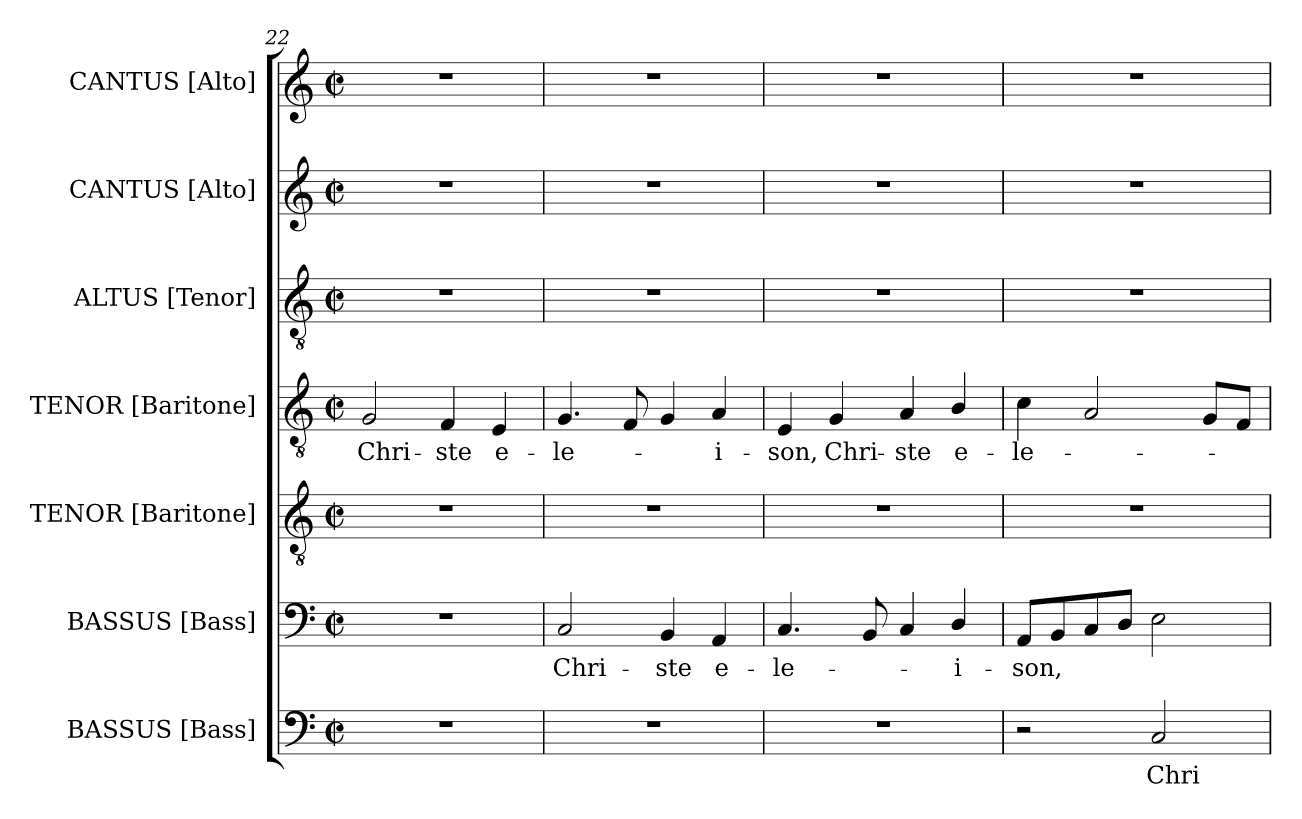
**kern	**text	**kern	**text	**kern	**kern	**text	**kern	**kern	**kern
*part7	*part7	*part6	*part6	*part5	*part4	*part4	*part3	*part2	*part1
*staff7	*staff7	*staff6	*staff6	*staff5	*staff4	*staff4	*staff3	*staff2	*staff1
*I"BASSUS [Bass]	*	*I"BASSUS [Bass]	*	*I"TENOR [Baritone]	*I"TENOR [Baritone]	*	*I"ALTUS [Tenor]	*I"CANTUS [Alto]	*I"CANTUS [Alto]
*I'B.	*	*I'B.	*	*I'Bar.	*I'Bar.	*	*I'T.	*I'A.	*I'A.
!!LO:LB:g=z
*clefF4	*	*clefF4	*	*clefGv2	*clefGv2	*	*clefGv2	*clefG2	*clefG2
*	*	*	*	*ITrd7c12	*ITrd7c12	*	*ITrd7c12	*	*
*k[]	*	*k[]	*	*k[]	*k[]	*	*k[]	*k[]	*k[]
*C:	*	*C:	*	*C:	*C:	*	*C:	*C:	*C:
*M2/2	*	*M2/2	*	*M2/2	*M2/2	*	*M2/2	*M2/2	*M2/2
*met(c|)	*	*met(c|)	*	*met(c|)	*met(c|)	*	*met(c|)	*met(c|)	*met(c|)
=22	=22	=22	=22	=22	=22	=22	=22	=22	=22
!	!	!	!	!	!	!LO:LY:b:color=#000000	!	!	!
1r	.	1r	.	1r	2GGi/	Chri-	1r	1r	1r
!	!	!	!	!	!	!LO:LY:b:color=#000000	!	!	!
.	.	.	.	.	4FFi/	-ste	.	.	.
!	!	!	!	!	!	!LO:LY:b:color=#000000	!	!	!
.	.	.	.	.	4EEi/	e-	.	.	.
=23	=23	=23	=23	=23	=23	=23	=23	=23	=23
!	!	!	!LO:LY:b:color=#000000	!	!	!	!	!	!
!	!	!	!	!	!	!LO:LY:b:color=#000000	!	!	!
1r	.	2Ci/	Chri-	1r	4.GGi/	-le-	1r	1r	1r
.	.	.	.	.	8FFi/	.	.	.	.
!	!	!	!LO:LY:b:color=#000000	!	!	!	!	!	!
.	.	4BBi/	-ste	.	4GGi/	.	.	.	.
!	!	!	!LO:LY:b:color=#000000	!	!	!	!	!	!
!	!	!	!	!	!	!LO:LY:b:color=#000000	!	!	!
.	.	4AAi/	e-	.	4AAi/	-i-	.	.	.
=24	=24	=24	=24	=24	=24	=24	=24	=24	=24
!	!	!	!LO:LY:b:color=#000000	!	!	!	!	!	!
!	!	!	!	!	!	!LO:LY:b:color=#000000	!	!	!
1r	.	4.Ci/	-le-	1r	4EEi/	-son,	1r	1r	1r
!	!	!	!	!	!	!LO:LY:b:color=#000000	!	!	!
.	.	.	.	.	4GGi/	Chri-	.	.	.
.	.	8BBi/	.	.	.	.	.	.	.
!	!	!	!	!	!	!LO:LY:b:color=#000000	!	!	!
.	.	4Ci/	.	.	4AAi/	-ste	.	.	.
!	!	!	!LO:LY:b:color=#000000	!	!	!	!	!	!
!	!	!	!	!	!	!LO:LY:b:color=#000000	!	!	!
.	.	4Di/	-i-	.	4BBi/	e-	.	.	.
=25	=25	=25	=25	=25	=25	=25	=25	=25	=25
!	!	!	!LO:LY:b:color=#000000	!	!	!	!	!	!
!	!	!	!	!	!	!LO:LY:b:color=#000000	!	!	!
2r	.	8AAi/L	-son,	1r	4Ci\	-le-	1r	1r	1r
.	.	8BBi/	.	.	.	.	.	.	.
.	.	8Ci/	.	.	2AAi/	.	.	.	.
.	.	8Di/J	.	.	.	.	.	.	.
!	!LO:LY:b:color=#000000	!	!	!	!	!	!	!	!
2Ci/	Chri-	2Ei\	.	.	.	.	.	.	.
.	.	.	.	.	8GGi/L	.	.	.	.
.	.	.	.	.	8FFi/J	.	.	.	.
=	=	=	=	=	=	=	=	=	=
*-	*-	*-	*-	*-	*-	*-	*-	*-	*-
